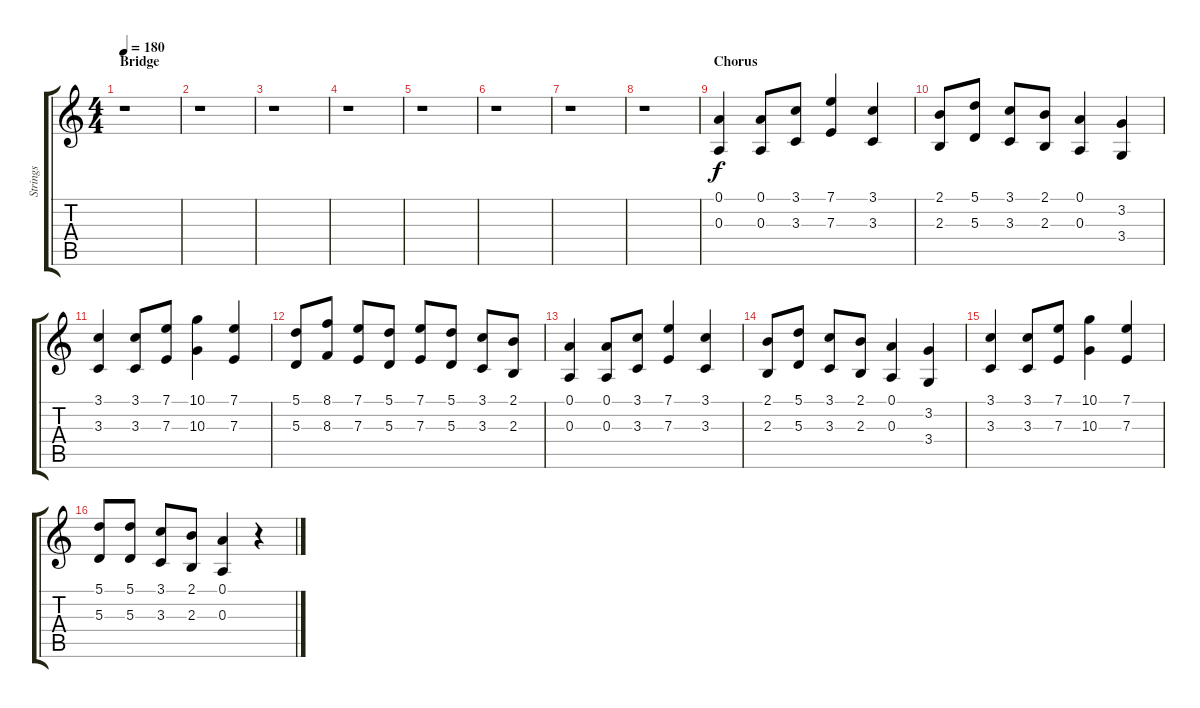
\track ("Strings" "Strings") {instrument stringensemble1}
\staff {score tabs}
\tuning (A4 E4 A3 E3 A2 E2) {hide}
\ts (4 4)
\section ("" "Bridge")
\tempo 180
\clef g2
\ks c
r.1{dy f} |
r.1 |
r.1 |
r.1 |
r.1 |
r.1 |
r.1 |
r.1 |
\section ("" "Chorus")
(0.1 0.3).4 (0.1 0.3).8 (3.1 3.3).8 (7.1 7.3).4 (3.1 3.3).4 |
(2.1 2.3).8 (5.1 5.3).8 (3.1 3.3).8 (2.1 2.3).8 (0.1 0.3).4 (3.2 3.4).4 |
(3.1 3.3).4 (3.1 3.3).8 (7.1 7.3).8 (10.1 10.3).4 (7.1 7.3).4 |
(5.1 5.3).8 (8.1 8.3).8 (7.1 7.3).8 (5.1 5.3).8 (7.1 7.3).8 (5.1 5.3).8 (3.1 3.3).8 (2.1 2.3).8 |
(0.1 0.3).4 (0.1 0.3).8 (3.1 3.3).8 (7.1 7.3).4 (3.1 3.3).4 |
(2.1 2.3).8 (5.1 5.3).8 (3.1 3.3).8 (2.1 2.3).8 (0.1 0.3).4 (3.2 3.4).4 |
(3.1 3.3).4 (3.1 3.3).8 (7.1 7.3).8 (10.1 10.3).4 (7.1 7.3).4 |
(5.1 5.3).8 (5.1 5.3).8 (3.1 3.3).8 (2.1 2.3).8 (0.1 0.3).4 r.4
